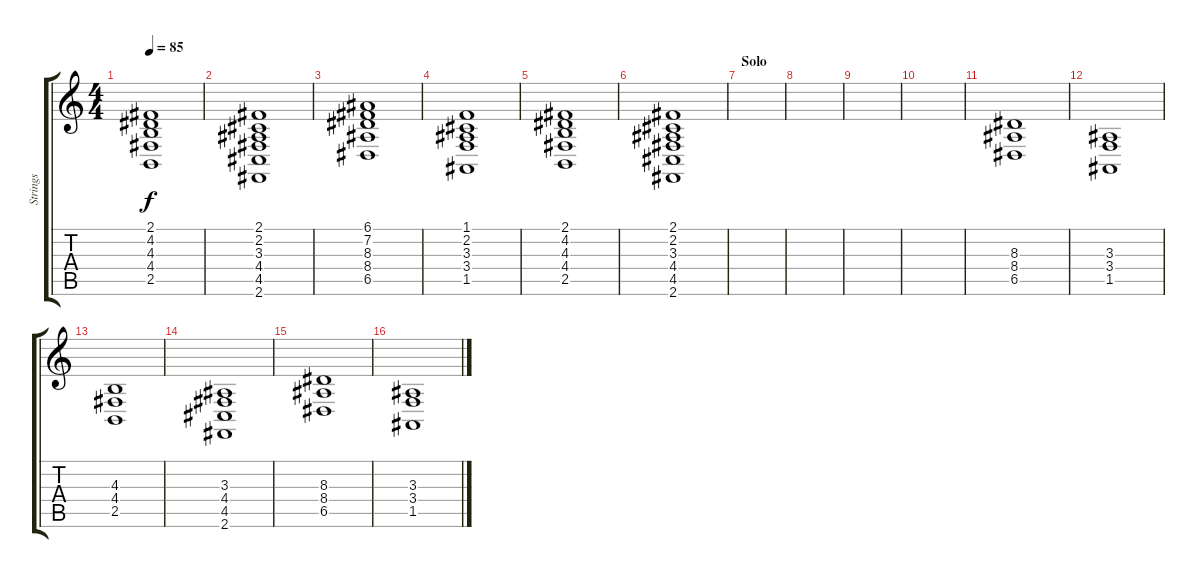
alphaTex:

\track ("Strings" "Strings") {instrument stringensemble1}
\staff {score tabs}
\tuning (E4 B3 G3 D3 A2 E2) {hide}
\ts (4 4)
\tempo 85
\clef g2
\ks c
(2.1 4.2 4.3 4.4 2.5).1{dy f} |
(2.1 2.2 3.3 4.4 4.5 2.6).1 |
(6.1 7.2 8.3 8.4 6.5).1 |
(1.1 2.2 3.3 3.4 1.5).1 |
(2.1 4.2 4.3 4.4 2.5).1 |
(2.1 2.2 3.3 4.4 4.5 2.6).1 |
\section ("" "Solo")
|
|
|
|
(8.3 8.4 6.5).1 |
(3.3 3.4 1.5).1 |
(4.3 4.4 2.5).1 |
(3.3 4.4 4.5 2.6).1 |
(8.3 8.4 6.5).1 |
(3.3 3.4 1.5).1
